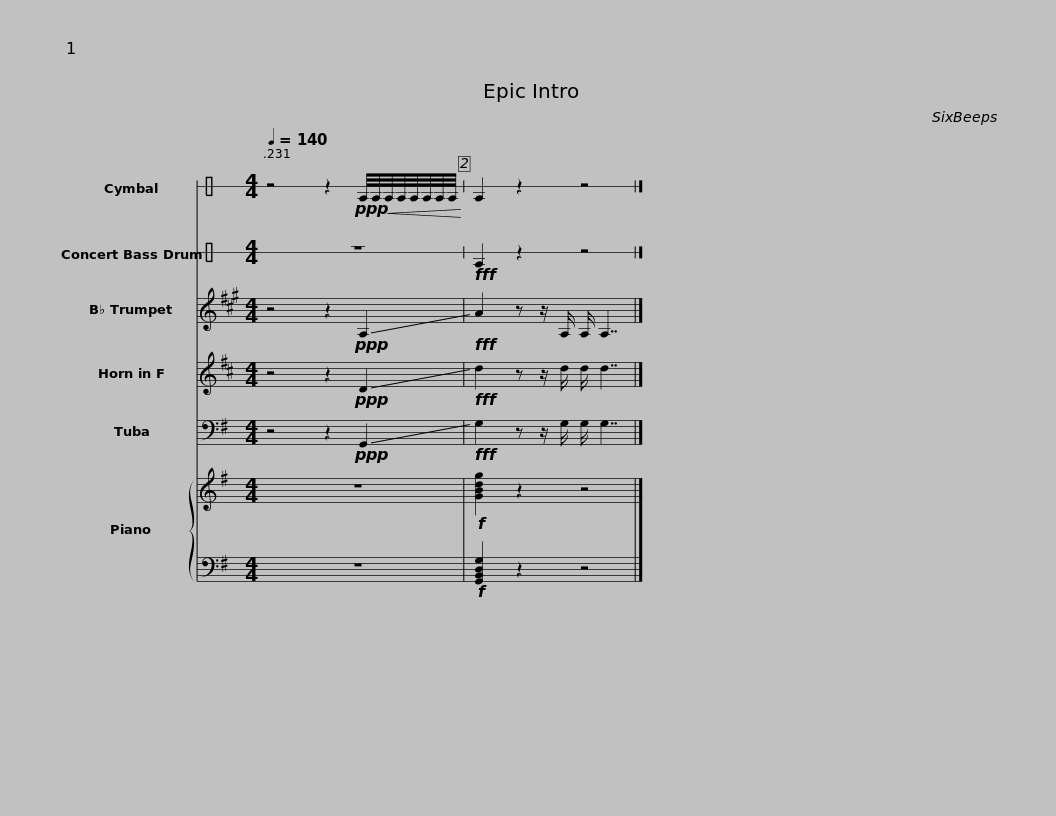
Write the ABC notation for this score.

X:1
%%score 1 2 3 4 5 { 6 | 7 }
L:1/8
Q:1/4=140
M:4/4
I:linebreak $
K:C
V:1 perc stafflines=1
K:none
V:2 perc stafflines=1
K:none
V:3 treble transpose=-2
V:4 treble transpose=-7
V:5 bass
V:6 treble
V:7 bass
V:1
 z4 z2!ppp!!<(! E/4E/4E/4E/4E/4E/4E/4E/4!<)! | E2 z2 z4 |] %2
V:2
 z8 |!fff! E2 z2 z4 |] %2
V:3
[K:A] z4 z2!ppp! !-(!A,2 |!fff! !-)!A2 z z/ A,/ A,/ A,7/2 |] %2
V:4
[K:D] z4 z2!ppp! !-(!D2 |!fff! !-)!d2 z z/ d/ d/ d7/2 |] %2
V:5
[K:G] z4 z2!ppp! !-(!G,,2 |!fff! !-)!G,2 z z/ G,/ G,/ G,7/2 |] %2
V:6
[K:G] z8 |!f! [GBdg]2 z2 z4 |] %2
V:7
[K:G] z8 |!f! [G,,B,,D,G,]2 z2 z4 |] %2
